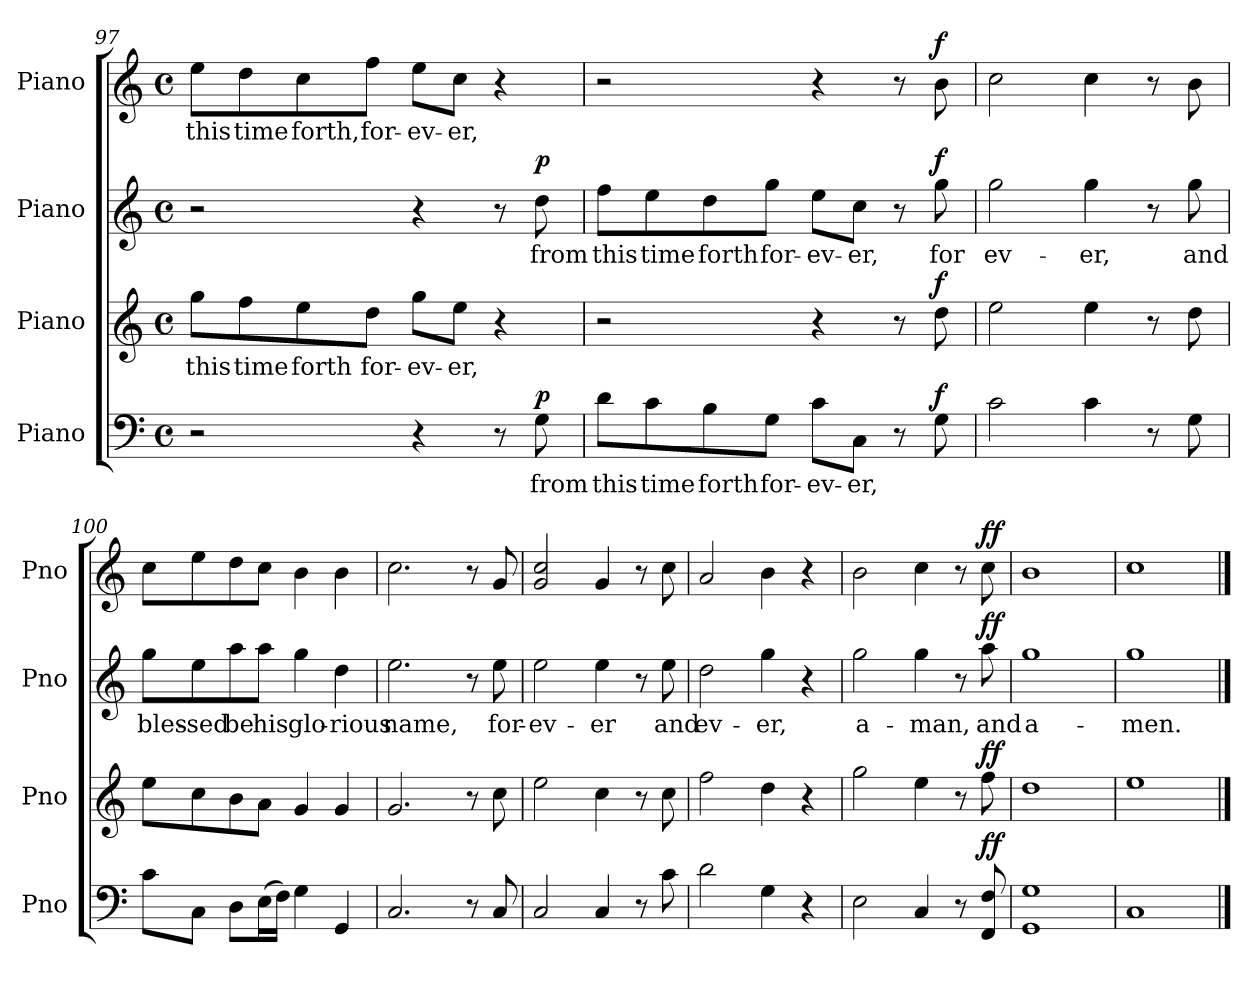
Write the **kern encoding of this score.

**kern	**text	**dynam	**kern	**text	**dynam	**kern	**text	**dynam	**kern	**text	**dynam
*part4	*part4	*part4	*part3	*part3	*part3	*part2	*part2	*part2	*part1	*part1	*part1
*staff4	*staff4	*staff4	*staff3	*staff3	*staff3	*staff2	*staff2	*staff2	*staff1	*staff1	*staff1
*I"Piano	*	*	*I"Piano	*	*	*I"Piano	*	*	*I"Piano	*	*
*I'Pno	*	*	*I'Pno	*	*	*I'Pno	*	*	*I'Pno	*	*
*clefF4	*	*	*clefG2	*	*	*clefG2	*	*	*clefG2	*	*
*k[]	*	*	*k[]	*	*	*k[]	*	*	*k[]	*	*
*M4/4	*	*	*M4/4	*	*	*M4/4	*	*	*M4/4	*	*
*met(c)	*	*	*met(c)	*	*	*met(c)	*	*	*met(c)	*	*
=97	=97	=97	=97	=97	=97	=97	=97	=97	=97	=97	=97
!	!	!	!	!LO:LY:b	!	!	!	!	!	!LO:LY:b	!
2r	.	.	8gg\L	this	.	2r	.	.	8ee\L	this	.
!	!	!	!	!LO:LY:b	!	!	!	!	!	!LO:LY:b	!
.	.	.	8ff\	time	.	.	.	.	8dd\	time	.
!	!	!	!	!LO:LY:b	!	!	!	!	!	!LO:LY:b	!
.	.	.	8ee\	forth	.	.	.	.	8cc\	forth,	.
!	!	!	!	!LO:LY:b	!	!	!	!	!	!LO:LY:b	!
.	.	.	8dd\J	for-	.	.	.	.	8ff\J	for-	.
!	!	!	!	!LO:LY:b	!	!	!	!	!	!LO:LY:b	!
4r	.	.	8gg\L	-ev-	.	4r	.	.	8ee\L	-ev-	.
!	!	!	!	!LO:LY:b	!	!	!	!	!	!LO:LY:b	!
.	.	.	8ee\J	-er,	.	.	.	.	8cc\J	-er,	.
8r	.	.	4r	.	.	8r	.	.	4r	.	.
!	!LO:LY:b	!LO:DY:b	!	!	!	!	!LO:LY:b	!LO:DY:b	!	!	!
8G\	from	p	.	.	.	8dd\	from	p	.	.	.
!!LO:LB:g=z
=98	=98	=98	=98	=98	=98	=98	=98	=98	=98	=98	=98
!	!LO:LY:b	!	!	!	!	!	!LO:LY:b	!	!	!	!
8d\L	this	.	2r	.	.	8ff\L	this	.	2r	.	.
!	!LO:LY:b	!	!	!	!	!	!LO:LY:b	!	!	!	!
8c\	time	.	.	.	.	8ee\	time	.	.	.	.
!	!LO:LY:b	!	!	!	!	!	!LO:LY:b	!	!	!	!
8B\	forth	.	.	.	.	8dd\	forth	.	.	.	.
!	!LO:LY:b	!	!	!	!	!	!LO:LY:b	!	!	!	!
8G\J	for-	.	.	.	.	8gg\J	for-	.	.	.	.
!	!LO:LY:b	!	!	!	!	!	!LO:LY:b	!	!	!	!
8c\L	-ev-	.	4r	.	.	8ee\L	-ev-	.	4r	.	.
!	!LO:LY:b	!	!	!	!	!	!LO:LY:b	!	!	!	!
8C\J	-er,	.	.	.	.	8cc\J	-er,	.	.	.	.
8r	.	.	8r	.	.	8r	.	.	8r	.	.
!	!	!LO:DY:b	!	!	!LO:DY:b	!	!LO:LY:b	!LO:DY:b	!	!	!LO:DY:b
8G\	.	f	8dd\	.	f	8gg\	for	f	8b\	.	f
=99	=99	=99	=99	=99	=99	=99	=99	=99	=99	=99	=99
!	!	!	!	!	!	!	!LO:LY:b	!	!	!	!
2c\	.	.	2ee\	.	.	2gg\	ev-	.	2cc\	.	.
!	!	!	!	!	!	!	!LO:LY:b	!	!	!	!
4c\	.	.	4ee\	.	.	4gg\	-er,	.	4cc\	.	.
8r	.	.	8r	.	.	8r	.	.	8r	.	.
!	!	!	!	!	!	!	!LO:LY:b	!	!	!	!
8G\	.	.	8dd\	.	.	8gg\	and	.	8b\	.	.
=100	=100	=100	=100	=100	=100	=100	=100	=100	=100	=100	=100
!	!	!	!	!	!	!	!LO:LY:b	!	!	!	!
8c\L	.	.	8ee\L	.	.	8gg\L	bles-	.	8cc\L	.	.
!	!	!	!	!	!	!	!LO:LY:b	!	!	!	!
8C\J	.	.	8cc\	.	.	8ee\	-sed	.	8ee\	.	.
!	!	!	!	!	!	!	!LO:LY:b	!	!	!	!
8D\L	.	.	8b\	.	.	8aa\	be	.	8dd\	.	.
!	!	!	!	!	!	!	!LO:LY:b	!	!	!	!
(>16E\L	.	.	8a\J	.	.	8aa\J	his	.	8cc\J	.	.
16F\JJ)	.	.	.	.	.	.	.	.	.	.	.
!	!	!	!	!	!	!	!LO:LY:b	!	!	!	!
4G\	.	.	4g/	.	.	4gg\	glo-	.	4b\	.	.
!	!	!	!	!	!	!	!LO:LY:b	!	!	!	!
4GG/	.	.	4g/	.	.	4dd\	-rious	.	4b\	.	.
=101	=101	=101	=101	=101	=101	=101	=101	=101	=101	=101	=101
!	!	!	!	!	!	!	!LO:LY:b	!	!	!	!
2.C/	.	.	2.g/	.	.	2.ee\	name,	.	2.cc\	.	.
8r	.	.	8r	.	.	8r	.	.	8r	.	.
!	!	!	!	!	!	!	!LO:LY:b	!	!	!	!
8C/	.	.	8cc\	.	.	8ee\	for-	.	8g/	.	.
=102	=102	=102	=102	=102	=102	=102	=102	=102	=102	=102	=102
!	!	!	!	!	!	!	!LO:LY:b	!	!	!	!
2C/	.	.	2ee\	.	.	2ee\	-ev-	.	2g/ 2cc/	.	.
!	!	!	!	!	!	!	!LO:LY:b	!	!	!	!
4C/	.	.	4cc\	.	.	4ee\	-er	.	4g/	.	.
8r	.	.	8r	.	.	8r	.	.	8r	.	.
!	!	!	!	!	!	!	!LO:LY:b	!	!	!	!
8c\	.	.	8cc\	.	.	8ee\	and	.	8cc\	.	.
=103	=103	=103	=103	=103	=103	=103	=103	=103	=103	=103	=103
!	!	!	!	!	!	!	!LO:LY:b	!	!	!	!
2d\	.	.	2ff\	.	.	2dd\	ev-	.	2a/	.	.
!	!	!	!	!	!	!	!LO:LY:b	!	!	!	!
4G\	.	.	4dd\	.	.	4gg\	-er,	.	4b\	.	.
4r	.	.	4r	.	.	4r	.	.	4r	.	.
!!LO:LB:g=z
=104	=104	=104	=104	=104	=104	=104	=104	=104	=104	=104	=104
!	!	!	!	!	!	!	!LO:LY:b	!	!	!	!
2E\	.	.	2gg\	.	.	2gg\	a-	.	2b\	.	.
!	!	!	!	!	!	!	!LO:LY:b	!	!	!	!
4C/	.	.	4ee\	.	.	4gg\	-man,	.	4cc\	.	.
8r	.	.	8r	.	.	8r	.	.	8r	.	.
!	!	!LO:DY:b	!	!	!LO:DY:b	!	!LO:LY:b	!LO:DY:b	!	!	!LO:DY:b
8FF/ 8F/	.	ff	8ff\	.	ff	8aa\	and	ff	8cc\	.	ff
=105	=105	=105	=105	=105	=105	=105	=105	=105	=105	=105	=105
!	!	!	!	!	!	!	!LO:LY:b	!	!	!	!
1GG 1G	.	.	1dd	.	.	1gg	a-	.	1b	.	.
=106	=106	=106	=106	=106	=106	=106	=106	=106	=106	=106	=106
!	!	!	!	!	!	!	!LO:LY:b	!	!	!	!
1C	.	.	1ee	.	.	1gg	-men.	.	1cc	.	.
==	==	==	==	==	==	==	==	==	==	==	==
*-	*-	*-	*-	*-	*-	*-	*-	*-	*-	*-	*-
